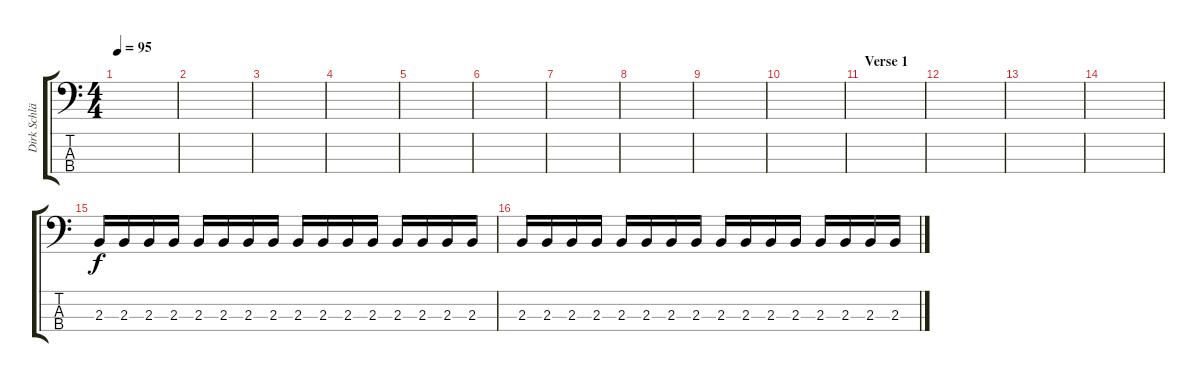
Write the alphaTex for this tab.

\track ("Dirk Schlächter [bass]" "Dirk Schlä") {instrument electricbasspick}
\staff {score tabs}
\tuning (G2 D2 A1 E1) {hide}
\ts (4 4)
\tempo 95
\clef f4
\ks c
|
|
|
|
|
|
|
|
|
|
\section ("" "Verse 1")
|
|
|
|
2.3.16 2.3.16 2.3.16 2.3.16 2.3.16 2.3.16 2.3.16 2.3.16 2.3.16 2.3.16 2.3.16 2.3.16 2.3.16 2.3.16 2.3.16 2.3.16 |
2.3.16 2.3.16 2.3.16 2.3.16 2.3.16 2.3.16 2.3.16 2.3.16 2.3.16 2.3.16 2.3.16 2.3.16 2.3.16 2.3.16 2.3.16 2.3.16
